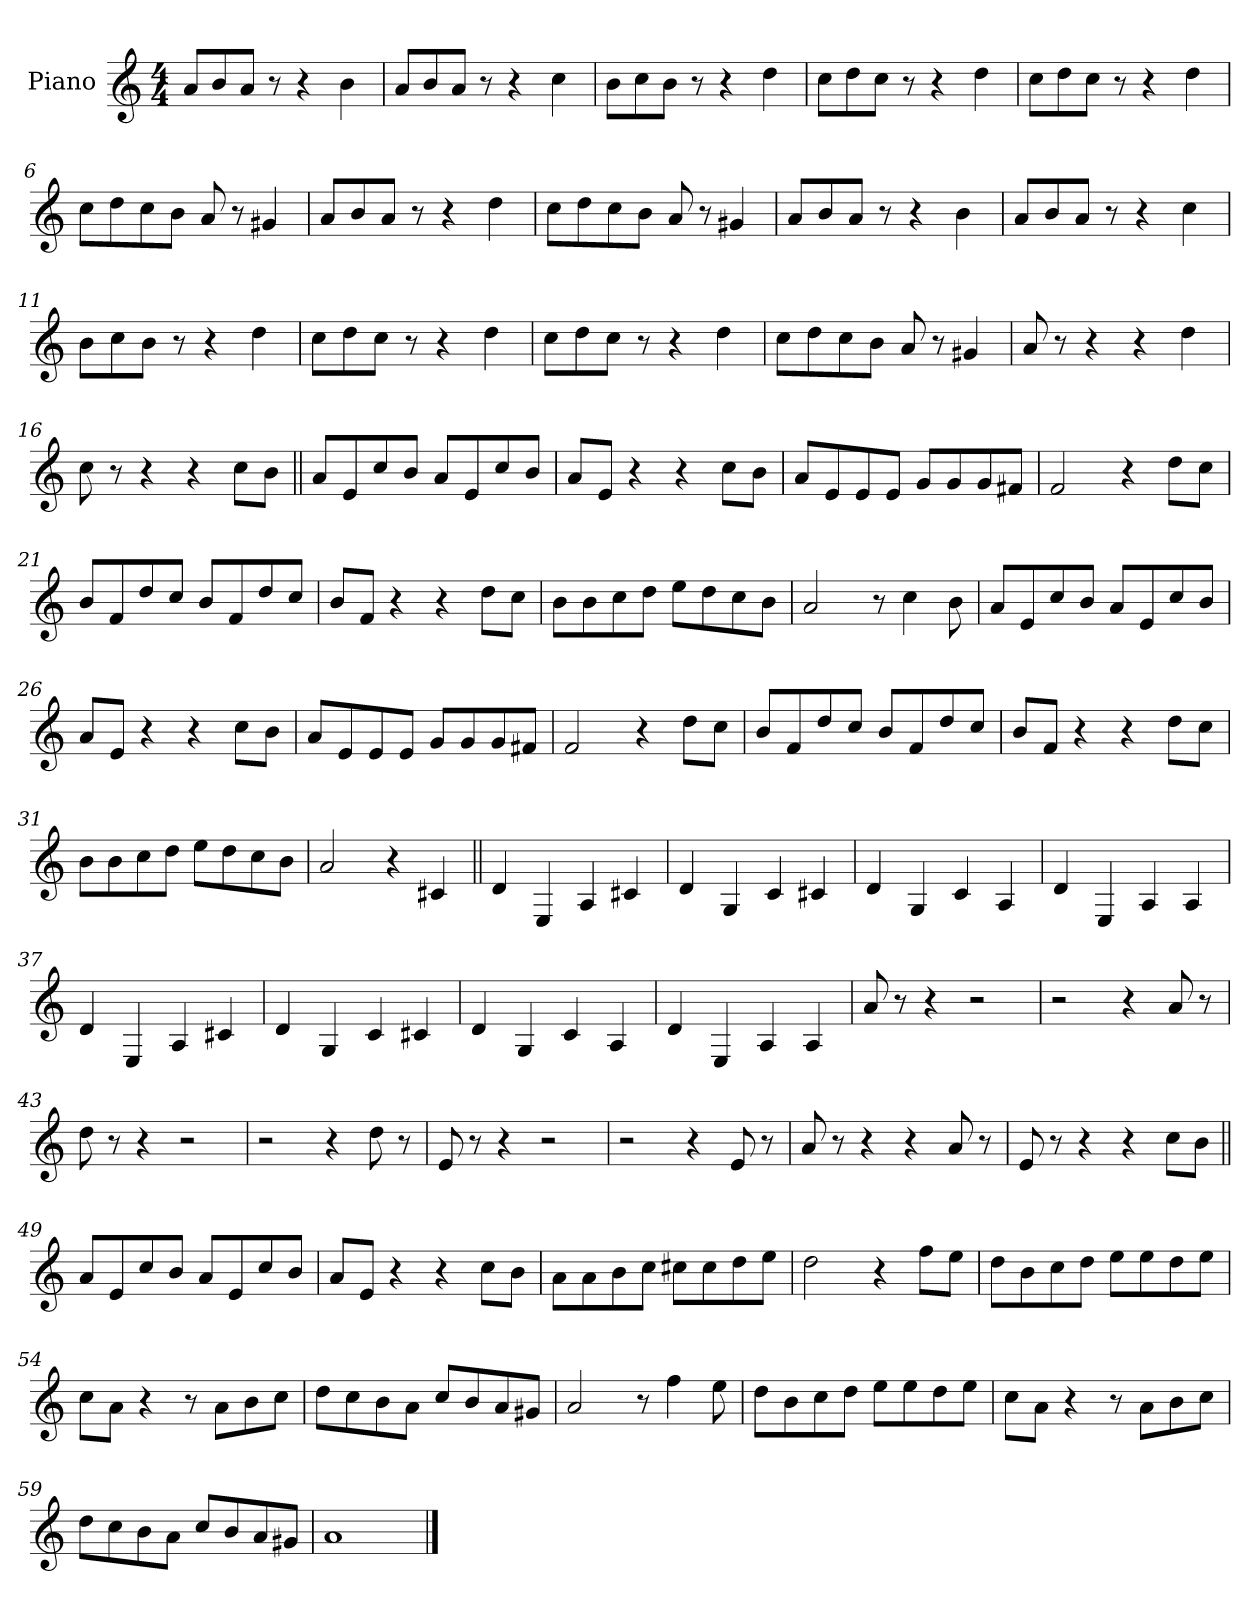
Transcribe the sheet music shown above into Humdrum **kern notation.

**kern
*part1
*staff1
*I"Piano
*I'Pno.
*clefG2
*k[]
*M4/4
=1
8aL
8b
8aJ
8r
4r
4b
=2
8aL
8b
8aJ
8r
4r
4cc
=3
8bL
8cc
8bJ
8r
4r
4dd
=4
8ccL
8dd
8ccJ
8r
4r
4dd
=5
8ccL
8dd
8ccJ
8r
4r
4dd
=6
8ccL
8dd
8cc
8bJ
8a
8r
4g#X
=7
8aL
8b
8aJ
8r
4r
4dd
=8
8ccL
8dd
8cc
8bJ
8a
8r
4g#X
=9
8aL
8b
8aJ
8r
4r
4b
=10
8aL
8b
8aJ
8r
4r
4cc
=11
8bL
8cc
8bJ
8r
4r
4dd
=12
8ccL
8dd
8ccJ
8r
4r
4dd
=13
8ccL
8dd
8ccJ
8r
4r
4dd
=14
8ccL
8dd
8cc
8bJ
8a
8r
4g#X
=15
8a
8r
4r
4r
4dd
=16
8cc
8r
4r
4r
8ccL
8bJ
=17||
8aL
8e
8cc
8bJ
8aL
8e
8cc
8bJ
=18
8aL
8eJ
4r
4r
8ccL
8bJ
=19
8aL
8e
8e
8eJ
8gL
8g
8g
8f#XJ
=20
2f
4r
8ddL
8ccJ
=21
8bL
8f
8dd
8ccJ
8bL
8f
8dd
8ccJ
=22
8bL
8fJ
4r
4r
8ddL
8ccJ
=23
8bL
8b
8cc
8ddJ
8eeL
8dd
8cc
8bJ
=24
2a
8r
4cc
8b
=25
8aL
8e
8cc
8bJ
8aL
8e
8cc
8bJ
=26
8aL
8eJ
4r
4r
8ccL
8bJ
=27
8aL
8e
8e
8eJ
8gL
8g
8g
8f#XJ
=28
2f
4r
8ddL
8ccJ
=29
8bL
8f
8dd
8ccJ
8bL
8f
8dd
8ccJ
=30
8bL
8fJ
4r
4r
8ddL
8ccJ
=31
8bL
8b
8cc
8ddJ
8eeL
8dd
8cc
8bJ
=32
2a
4r
4c#X!
=33||
4d!
4E!
4A!
4c#X!
=34
4d!
4G!
4c!
4c#X!
=35
4d!
4G!
4c!
4A!
=36
4d!
4E!
4A!
4A!
=37
4d!
4E!
4A!
4c#X!
=38
4d!
4G!
4c!
4c#X!
=39
4d!
4G!
4c!
4A!
=40
4d!
4E!
4A!
4A!
=41
8a
8r
4r
2r
=42
2r
4r
8a
8r
=43
8dd
8r
4r
2r
=44
2r
4r
8dd
8r
=45
8e
8r
4r
2r
=46
2r
4r
8e
8r
=47
8a
8r
4r
4r
8a
8r
=48
8e
8r
4r
4r
8ccL
8bJ
=49||
8aL
8e
8cc
8bJ
8aL
8e
8cc
8bJ
=50
8aL
8eJ
4r
4r
8ccL
8bJ
=51
8aL
8a
8b
8ccJ
8cc#XL
8cc#
8dd
8eeJ
=52
2dd
4r
8ffL
8eeJ
=53
8ddL
8b
8cc
8ddJ
8eeL
8ee
8dd
8eeJ
=54
8ccL
8aJ
4r
8r
8aL
8b
8ccJ
=55
8ddL
8cc
8b
8aJ
8ccL
8b
8a
8g#XJ
=56
2a
8r
4ff
8ee
=57
8ddL
8b
8cc
8ddJ
8eeL
8ee
8dd
8eeJ
=58
8ccL
8aJ
4r
8r
8aL
8b
8ccJ
=59
8ddL
8cc
8b
8aJ
8ccL
8b
8a
8g#XJ
=60
1a
==
*-
